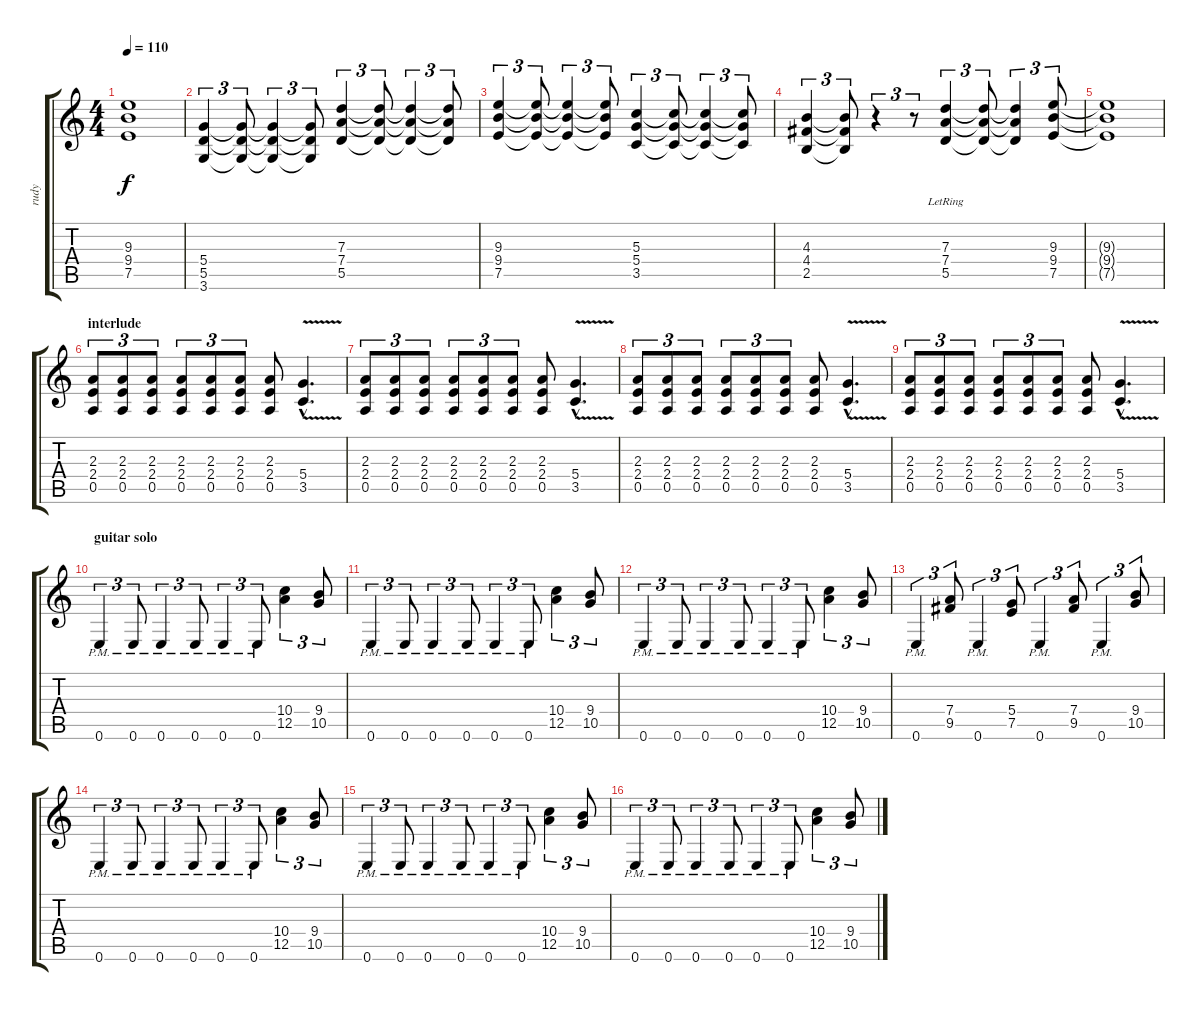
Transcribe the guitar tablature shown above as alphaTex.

\track ("rudy" "rudy") {instrument distortionguitar}
\staff {score tabs}
\tuning (E4 B3 G3 D3 A2 E2) {hide}
\ts (4 4)
\tempo 110
\clef g2
\ks c
(9.3 9.4 7.5).1{dy f} |
(5.4 5.5 3.6).4{tu (3 2)} (5.4{t} 5.5{t} 3.6{t}).8{tu (3 2)} (5.4{t} 5.5{t} 3.6{t}).4{tu (3 2)} (5.4{t} 5.5{t} 3.6{t}).8{tu (3 2)} (7.3 7.4 5.5).4{tu (3 2)} (7.3{t} 7.4{t} 5.5{t}).8{tu (3 2)} (7.3{t} 7.4{t} 5.5{t}).4{tu (3 2)} (7.3{t} 7.4{t} 5.5{t}).8{tu (3 2)} |
(9.3 9.4 7.5).4{tu (3 2)} (9.3{t} 9.4{t} 7.5{t}).8{tu (3 2)} (9.3{t} 9.4{t} 7.5{t}).4{tu (3 2)} (9.3{t} 9.4{t} 7.5{t}).8{tu (3 2)} (5.3 5.4 3.5).4{tu (3 2)} (5.3{t} 5.4{t} 3.5{t}).8{tu (3 2)} (5.3{t} 5.4{t} 3.5{t}).4{tu (3 2)} (5.3{t} 5.4{t} 3.5{t}).8{tu (3 2)} |
(4.3 4.4 2.5).4{tu (3 2)} (4.3{t} 4.4{t} 2.5{t}).8{tu (3 2)} r.4{tu (3 2)} r.8{tu (3 2)} (7.3 7.4 5.5{lr}).4{tu (3 2)} (7.3{t} 7.4{t} 5.5{t}).8{tu (3 2)} (7.3{t} 7.4{t} 5.5{t}).4{tu (3 2)} (9.3 9.4 7.5).8{tu (3 2)} |
(9.3{t} 9.4{t} 7.5{t}).1 |
\section ("" "interlude")
(2.3 2.4 0.5).8{tu (3 2)} (2.3 2.4 0.5).8{tu (3 2)} (2.3 2.4 0.5).8{tu (3 2)} (2.3 2.4 0.5).8{tu (3 2)} (2.3 2.4 0.5).8{tu (3 2)} (2.3 2.4 0.5).8{tu (3 2)} (2.3 2.4 0.5).8 (5.4{hac} 3.5{v hac}).4{d} |
(2.3 2.4 0.5).8{tu (3 2)} (2.3 2.4 0.5).8{tu (3 2)} (2.3 2.4 0.5).8{tu (3 2)} (2.3 2.4 0.5).8{tu (3 2)} (2.3 2.4 0.5).8{tu (3 2)} (2.3 2.4 0.5).8{tu (3 2)} (2.3 2.4 0.5).8 (5.4{hac} 3.5{v hac}).4{d} |
(2.3 2.4 0.5).8{tu (3 2)} (2.3 2.4 0.5).8{tu (3 2)} (2.3 2.4 0.5).8{tu (3 2)} (2.3 2.4 0.5).8{tu (3 2)} (2.3 2.4 0.5).8{tu (3 2)} (2.3 2.4 0.5).8{tu (3 2)} (2.3 2.4 0.5).8 (5.4{hac} 3.5{v hac}).4{d} |
(2.3 2.4 0.5).8{tu (3 2)} (2.3 2.4 0.5).8{tu (3 2)} (2.3 2.4 0.5).8{tu (3 2)} (2.3 2.4 0.5).8{tu (3 2)} (2.3 2.4 0.5).8{tu (3 2)} (2.3 2.4 0.5).8{tu (3 2)} (2.3 2.4 0.5).8 (5.4{hac} 3.5{v hac}).4{d} |
\section ("" "guitar solo")
0.6{pm}.4{tu (3 2)} 0.6{pm}.8{tu (3 2)} 0.6{pm}.4{tu (3 2)} 0.6{pm}.8{tu (3 2)} 0.6{pm}.4{tu (3 2)} 0.6{pm}.8{tu (3 2)} (10.4 12.5).4{tu (3 2)} (9.4 10.5).8{tu (3 2)} |
0.6{pm}.4{tu (3 2)} 0.6{pm}.8{tu (3 2)} 0.6{pm}.4{tu (3 2)} 0.6{pm}.8{tu (3 2)} 0.6{pm}.4{tu (3 2)} 0.6{pm}.8{tu (3 2)} (10.4 12.5).4{tu (3 2)} (9.4 10.5).8{tu (3 2)} |
0.6{pm}.4{tu (3 2)} 0.6{pm}.8{tu (3 2)} 0.6{pm}.4{tu (3 2)} 0.6{pm}.8{tu (3 2)} 0.6{pm}.4{tu (3 2)} 0.6{pm}.8{tu (3 2)} (10.4 12.5).4{tu (3 2)} (9.4 10.5).8{tu (3 2)} |
0.6{pm}.4{tu (3 2)} (7.4 9.5).8{tu (3 2)} 0.6{pm}.4{tu (3 2)} (5.4 7.5).8{tu (3 2)} 0.6{pm}.4{tu (3 2)} (7.4 9.5).8{tu (3 2)} 0.6{pm}.4{tu (3 2)} (9.4 10.5).8{tu (3 2)} |
0.6{pm}.4{tu (3 2)} 0.6{pm}.8{tu (3 2)} 0.6{pm}.4{tu (3 2)} 0.6{pm}.8{tu (3 2)} 0.6{pm}.4{tu (3 2)} 0.6{pm}.8{tu (3 2)} (10.4 12.5).4{tu (3 2)} (9.4 10.5).8{tu (3 2)} |
0.6{pm}.4{tu (3 2)} 0.6{pm}.8{tu (3 2)} 0.6{pm}.4{tu (3 2)} 0.6{pm}.8{tu (3 2)} 0.6{pm}.4{tu (3 2)} 0.6{pm}.8{tu (3 2)} (10.4 12.5).4{tu (3 2)} (9.4 10.5).8{tu (3 2)} |
0.6{pm}.4{tu (3 2)} 0.6{pm}.8{tu (3 2)} 0.6{pm}.4{tu (3 2)} 0.6{pm}.8{tu (3 2)} 0.6{pm}.4{tu (3 2)} 0.6{pm}.8{tu (3 2)} (10.4 12.5).4{tu (3 2)} (9.4 10.5).8{tu (3 2)}
